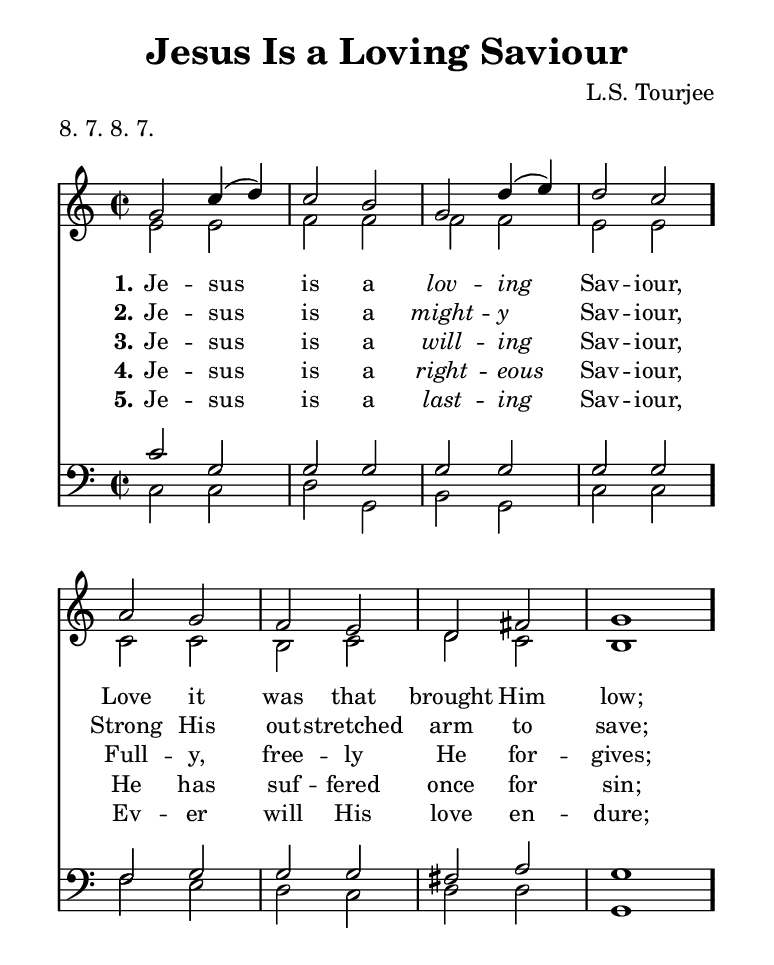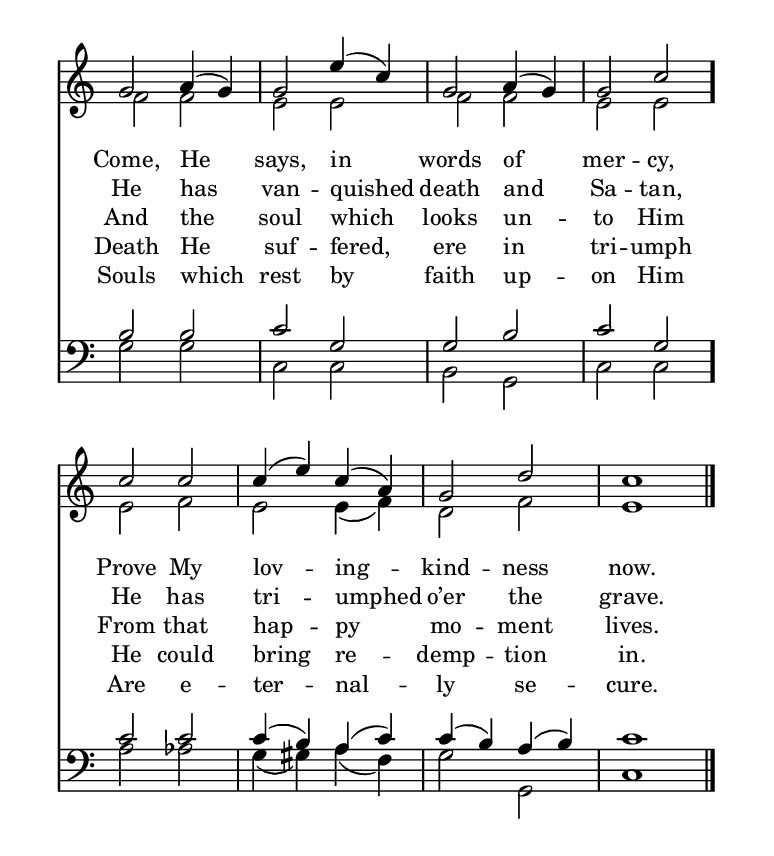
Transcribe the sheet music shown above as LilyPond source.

\include "common/global.ily"
\paper {
  \include "common/paper.ily"
  ragged-bottom = ##t
  ragged-last-bottom = ##t
  systems-per-page = #(cond (is-eogsized 2) (#t #f))
  %page-count = ##f
}

\header{
  hymnnumber = "22"
  title = "Jesus Is a Loving Saviour"
  tunename = "Wellesley"
  meter = "8. 7. 8. 7."
  %poet = ""
  composer = "L.S. Tourjee"
  %copyright = ""
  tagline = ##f
}

% for fermata in MIDI
ta = { \tempo 2=76 }
tb = { \tempo 2=38 }

patternAA = { c2 c4( c4) | c2 c2 } %
patternAB = { c2 c2 }
patternAC = { c2 c4( c4) | c2 c4( c4) | c2 c4( c4) | c2 c2} %
patternAD = { c2 c2 | c4( c4) c4( c4) | c2 c2 | c1 } %
patternAE = { c2 c2 | c2 c4( c4) | c2 c2 | c1 } %
patternAF = { c2 c2 | c4( c4) c4( c4) | c4( c4) c4( c4) | c1 } %
patternAG = { c2 c2 | c2 c2 | c2 c2 | c1 }

global = {
  \include "common/overrides.ily"
  \override Staff.TimeSignature.style = #'()
  \time 2/2
  \override Score.MetronomeMark.transparent = ##t % hide all fermata changes too
  \ta
  \key c \major
  %\partial 4
  \autoBeamOff
}

notesSoprano = {
\global
\relative c'' {

  \changePitch \patternAA { g c d | c b     | g d' e | d c }
  \changePitch \patternAG { a g   | f e     | d fis  | g   }
  \changePitch \patternAC { g a g | g e' c  | g a g  | g c }
  \changePitch \patternAD { c c   | c e c a | g d'   | c   }

  \bar "|."

}
}

notesAlto = {
\global
\relative e' {

  \changePitch \patternAB { e e | f f   | f f | e e }
  \changePitch \patternAG { c c | b c   | d c | b   }
  \changePitch \patternAB { f' f | e e   | f f | e e }
  \changePitch \patternAE { e f | e e f | d f | e   }

}
}

notesTenor = {
\global
\relative a {

  \changePitch \patternAB { c g | g g     | g g     | g g }
  \changePitch \patternAG { f g | g g     | fis a   | g   }
  \changePitch \patternAB { b b | c g     | g b     | c g }
  \changePitch \patternAF { c c | c b a c | c b a b | c   }

}
}

notesBass = {
\global
\relative f {

  \changePitch \patternAB { c c    | d g,      | b g  | c c }
  \changePitch \patternAG { f e    | d c       | d d  | g,  }
  \changePitch \patternAB { g' g   | c, c      | b g  | c c }
  \changePitch \patternAD { a' aes | g gis a f | g g, | c   }

}
}

wordsA = \lyricmode {
\set stanza = "1."

Je -- sus is a { \italicsOn } lov -- ing { \italicsOff } Sav -- iour, \bar "."
Love it was that brought Him low; \bar "." \break
Come, He says, in words of mer -- cy, \bar "."
Prove My lov -- ing -- kind -- ness now. \bar "." \break

}

wordsB = \lyricmode {
\set stanza = "2."

Je -- sus is a { \italicsOn } might -- y { \italicsOff } Sav -- iour,
Strong His out -- stretched arm to save;
He has van -- quished death and Sa -- tan,
He has tri -- umphed o’er the grave.

}

wordsC = \lyricmode {
\set stanza = "3."

Je -- sus is a { \italicsOn } will -- ing { \italicsOff } Sav -- iour,
Full -- y, free -- ly He for -- gives;
And the soul which looks un -- to Him
From that hap -- py mo -- ment lives.

}

wordsD = \lyricmode {
\set stanza = "4."

Je -- sus is a { \italicsOn } right -- eous { \italicsOff } Sav -- iour,
He has suf -- fered once for sin;
Death He suf -- fered, ere in tri -- umph
He could bring re -- demp -- tion in.

}

wordsE = \lyricmode {
\set stanza = "5."

Je -- sus is a { \italicsOn } last -- ing { \italicsOff } Sav -- iour,
Ev -- er will His love en -- dure;
Souls which rest by faith up -- on Him
Are e -- ter -- nal -- ly se -- cure.

}

\score {
  \context ChoirStaff <<
    \context Staff = upper <<
      \set ChoirStaff.systemStartDelimiter = #'SystemStartBar
      \context Voice  = sopranos { \voiceOne << \notesSoprano >> }
      \context Voice  = altos { \voiceTwo << \notesAlto >> }
      \context Lyrics = one   \lyricsto sopranos \wordsA
      \context Lyrics = two   \lyricsto sopranos \wordsB
      \context Lyrics = three \lyricsto sopranos \wordsC
      \context Lyrics = four  \lyricsto sopranos \wordsD
      \context Lyrics = five  \lyricsto sopranos \wordsE
    >>
    \context Staff = men <<
      \clef bass
      \context Voice  = tenors { \voiceOne << \notesTenor >> }
      \context Voice  = basses { \voiceTwo << \notesBass >> }
    >>
  >>
  \layout {
    \include "common/layout.ily"
  }
  \midi{
    \include "common/midi.ily"
  }
}

\version "2.18.0"  % necessary for upgrading to future LilyPond versions.

% vi:set et ts=2 sw=2 ai nocindent syntax=lilypond:
